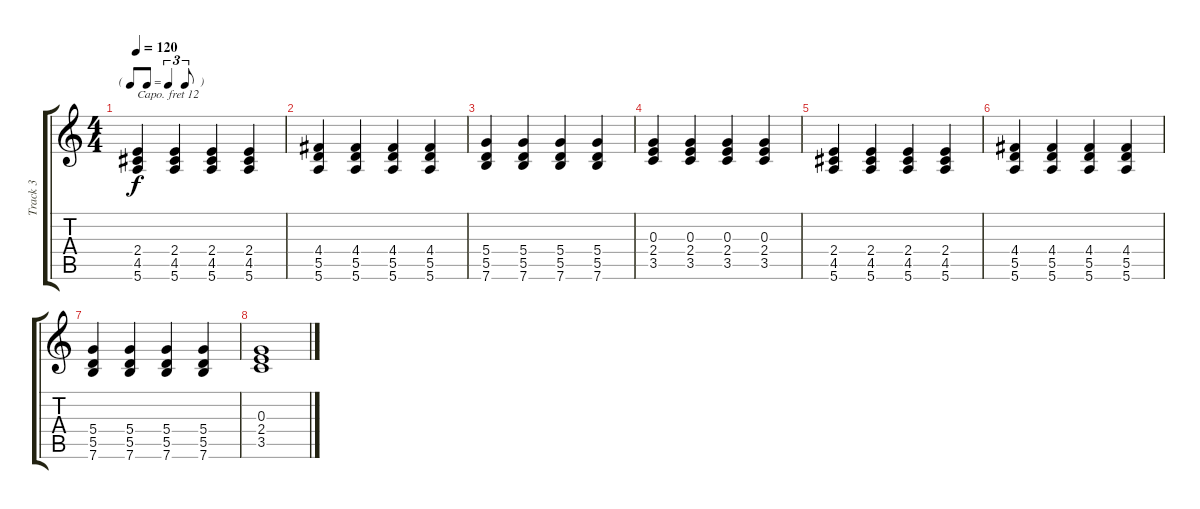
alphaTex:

\track ("Track 3" "Track 3") {instrument acousticgrandpiano}
\staff {score tabs}
\capo 12
\tuning (E4 B3 G3 D3 A2 E2) {hide}
\ts (4 4)
\tf triplet8th
\tempo 120
\clef g2
\ks c
(2.4 4.5 5.6).4{dy f} (2.4 4.5 5.6).4 (2.4 4.5 5.6).4 (2.4 4.5 5.6).4 |
(4.4 5.5 5.6).4 (4.4 5.5 5.6).4 (4.4 5.5 5.6).4 (4.4 5.5 5.6).4 |
(5.4 5.5 7.6).4 (5.4 5.5 7.6).4 (5.4 5.5 7.6).4 (5.4 5.5 7.6).4 |
(0.3 2.4 3.5).4 (0.3 2.4 3.5).4 (0.3 2.4 3.5).4 (0.3 2.4 3.5).4 |
(2.4 4.5 5.6).4 (2.4 4.5 5.6).4 (2.4 4.5 5.6).4 (2.4 4.5 5.6).4 |
(4.4 5.5 5.6).4 (4.4 5.5 5.6).4 (4.4 5.5 5.6).4 (4.4 5.5 5.6).4 |
(5.4 5.5 7.6).4 (5.4 5.5 7.6).4 (5.4 5.5 7.6).4 (5.4 5.5 7.6).4 |
(0.3 2.4 3.5).1
